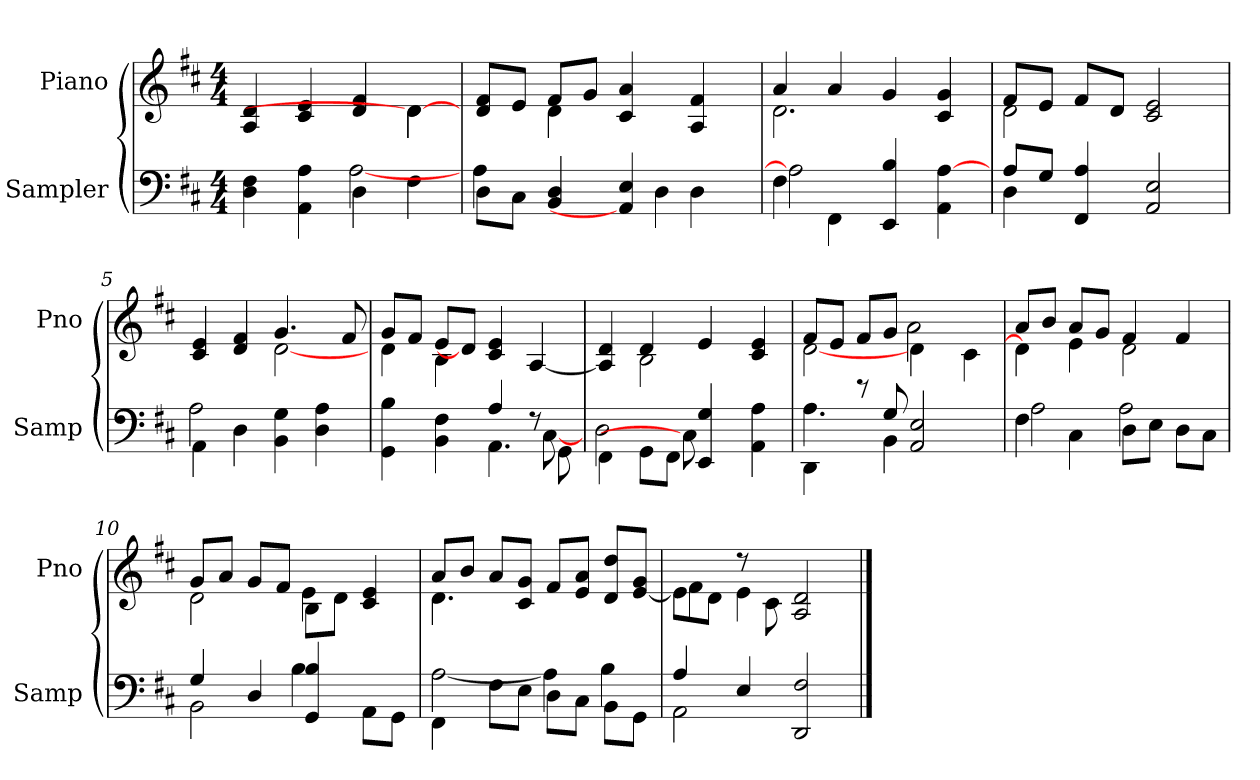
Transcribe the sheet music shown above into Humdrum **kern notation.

**kern	**kern
*part2	*part1
*staff2	*staff1
*I"Sampler	*I"Piano
*I'Samp	*I'Pno
*clefF4	*clefG2
*k[f#c#]	*k[f#c#]
*D:	*D:
*M4/4	*M4/4
=1	=1
*^	*^
4D 4F#	2ryy	4A 4d	2.ryy
4AA 4A	.	4c# 4e	.
4D\	[2A	4d 4f#	.
4F#\	.	[4d\	4d]
=2	=2	=2	=2
8D\L	4A	8d/ 8f#/L	4ryy
8C#\J	.	8e/J	.
4BB 4D	4.ryy	8f#/L	4d
.	.	8g/J	.
4AA] 4E	.	4c# 4a	2ryy
.	4D	.	.
4D\	.	4A 4f#	.
.	8ryy	.	.
=3	=3	=3	=3
4F#\	2A]	4a/	2.d
4FF#\	.	4a/	.
4EE 4B	2ryy	4g/	.
4AA [4A	.	4c# 4g	4ryy
=4	=4	=4	=4
8A/L	4D	8f#/L	2d
8G/J	.	8e/J	.
4FF# 4A	2.ryy	8f#/L	.
.	.	8d/J	.
2AA 2E	.	2c# 2e	2ryy
=5	=5	=5	=5
4AA\	2A	4c# 4e	2ryy
4D\	.	4d 4f#	.
4BB 4G	2ryy	4.g/	[2d
4D 4A	.	.	.
.	.	8f#/	.
=6	=6	=6	=6
4GG 4B	2ryy	8g/L	4d
.	.	8f#/J	.
4BB 4F#	.	8e/L	4B
.	.	8d/J]	.
4A/	4.AA	4c# 4e	2ryy
8r	.	[4A	.
8GG\	[8C#	.	.
=7	=7	=7	=7
4FF#\	2D	4A] 4d	4ryy
8GG\L	.	4d/	2B
8FF#\J	.	.	.
4EE 4G	8C#]	4e/	.
.	4.ryy	.	.
4AA 4A	.	4c# 4e	4ryy
=8	=8	=8	=8
4DD\	4.A	8f#/L	[2d
.	.	8e/J	.
8r	.	8f#/L	.
8G/	4BB	8g/J	.
2AA 2E	.	4d\	2a
.	4.ryy	.	.
.	.	4c#\	.
=9	=9	=9	=9
4F#\	2A	8a/L	4d]
.	.	8b/J	.
4C#\	.	8a/L	4e
.	.	8g/J	.
8D\L	2A	4f#/	2d
8E\J	.	.	.
8D\L	.	4f#/	.
8C#\J	.	.	.
=10	=10	=10	=10
4G/	2BB	8g/L	2d
.	.	8a/J	.
4D/	.	8g/L	.
.	.	8f#/J	.
4GG 4B	4B	8B\L	4e
.	.	8d\J	.
8AA\L	4ryy	4c# 4e	4ryy
8GG\J	.	.	.
=11	=11	=11	=11
4FF#\	[2A	8a/L	4.d
.	.	8b/J	.
8F#\L	.	8a/L	.
8E\J	.	8c#/ 8g/J	2ryy
8D\L	4A]	8f#/L	.
8C#\J	.	8e/ 8a/J	.
8BB\L	4B	8d/ 8dd/L	.
8GG\J	.	[8e/ 8g/J	8ryy
=12	=12	=12	=12
4A/	2AA	8e\L]	4f#
.	.	8d\J	.
4E/	.	8r	4e
.	.	8c#\	.
2DD 2F#	2ryy	2A 2d	2ryy
*v	*v	*	*
*	*v	*v
==	==
*-	*-
